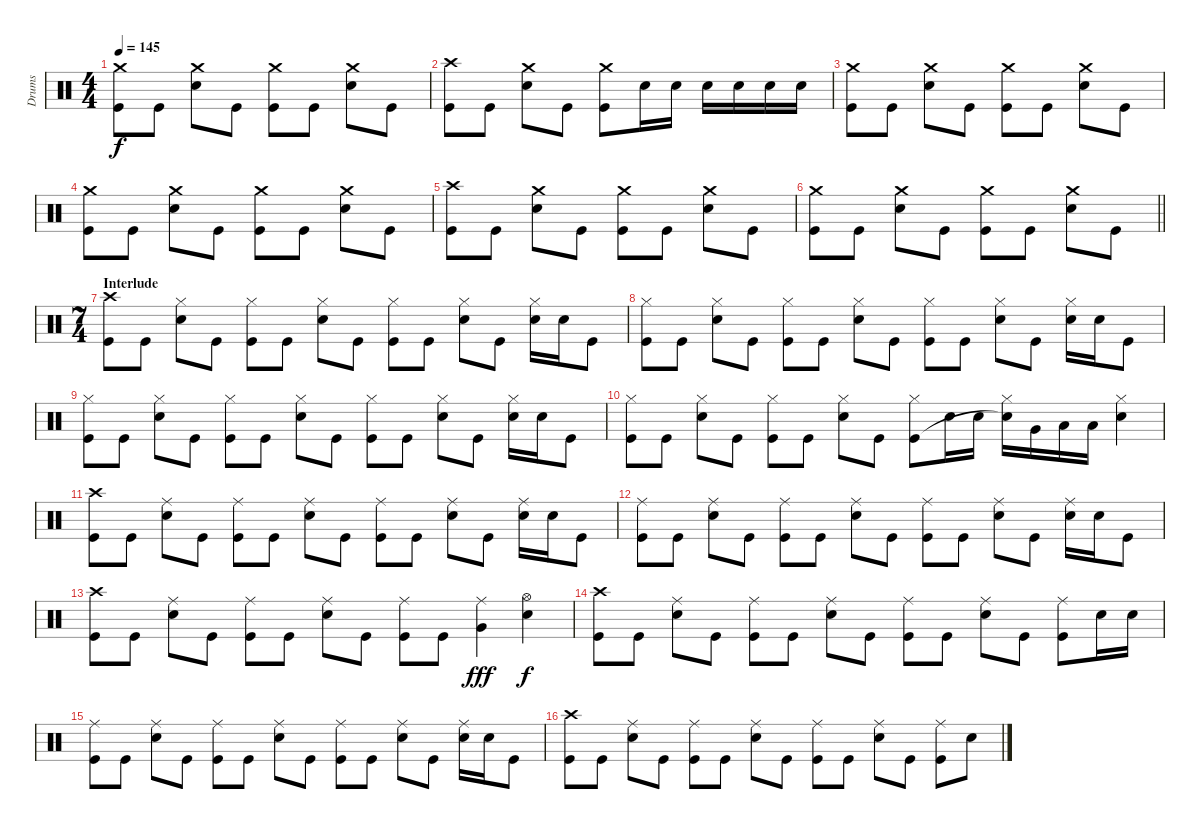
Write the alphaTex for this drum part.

\track ("Drums" "Drums") {instrument percussion}
\staff {score}
\articulation defaults
\ts (4 4)
\tempo 145
\clef neutral
\ks c
("Crash medium (hit)" "Kick (hit)").8{dy f} "Kick (hit)".8 ("Crash medium (hit)" "Electric Snare (hit)").8 "Kick (hit)".8 ("Crash medium (hit)" "Kick (hit)").8 "Kick (hit)".8 ("Crash medium (hit)" "Electric Snare (hit)").8 "Kick (hit)".8 |
("Crash high (hit)" "Kick (hit)").8 "Kick (hit)".8 ("Crash medium (hit)" "Electric Snare (hit)").8 "Kick (hit)".8 ("Crash medium (hit)" "Kick (hit)").8 "Electric Snare (hit)".16 "Electric Snare (hit)".16 "Electric Snare (hit)".16 "Electric Snare (hit)".16 "Electric Snare (hit)".16 "Electric Snare (hit)".16 |
("Crash medium (hit)" "Kick (hit)").8 "Kick (hit)".8 ("Crash medium (hit)" "Electric Snare (hit)").8 "Kick (hit)".8 ("Crash medium (hit)" "Kick (hit)").8 "Kick (hit)".8 ("Crash medium (hit)" "Electric Snare (hit)").8 "Kick (hit)".8 |
("Crash medium (hit)" "Kick (hit)").8 "Kick (hit)".8 ("Crash medium (hit)" "Electric Snare (hit)").8 "Kick (hit)".8 ("Crash medium (hit)" "Kick (hit)").8 "Kick (hit)".8 ("Crash medium (hit)" "Electric Snare (hit)").8 "Kick (hit)".8 |
("Crash high (hit)" "Kick (hit)").8 "Kick (hit)".8 ("Crash medium (hit)" "Electric Snare (hit)").8 "Kick (hit)".8 ("Crash medium (hit)" "Kick (hit)").8 "Kick (hit)".8 ("Crash medium (hit)" "Electric Snare (hit)").8 "Kick (hit)".8 |
\barLineRight lightlight
("Crash medium (hit)" "Kick (hit)").8 "Kick (hit)".8 ("Crash medium (hit)" "Electric Snare (hit)").8 "Kick (hit)".8 ("Crash medium (hit)" "Kick (hit)").8 "Kick (hit)".8 ("Crash medium (hit)" "Electric Snare (hit)").8 "Kick (hit)".8 |
\ts (7 4)
\section ("" "Interlude")
("Crash high (hit)" "Kick (hit)").8 "Kick (hit)".8 ("Hi-Hat (closed)" "Electric Snare (hit)").8 "Kick (hit)".8 ("Hi-Hat (closed)" "Kick (hit)").8 "Kick (hit)".8 ("Hi-Hat (closed)" "Electric Snare (hit)").8 "Kick (hit)".8 ("Hi-Hat (closed)" "Kick (hit)").8 "Kick (hit)".8 ("Hi-Hat (closed)" "Electric Snare (hit)").8 "Kick (hit)".8 ("Hi-Hat (closed)" "Electric Snare (hit)").16 "Electric Snare (hit)".16 "Kick (hit)".8 |
("Hi-Hat (closed)" "Kick (hit)").8 "Kick (hit)".8 ("Hi-Hat (closed)" "Electric Snare (hit)").8 "Kick (hit)".8 ("Hi-Hat (closed)" "Kick (hit)").8 "Kick (hit)".8 ("Hi-Hat (closed)" "Electric Snare (hit)").8 "Kick (hit)".8 ("Hi-Hat (closed)" "Kick (hit)").8 "Kick (hit)".8 ("Hi-Hat (closed)" "Electric Snare (hit)").8 "Kick (hit)".8 ("Hi-Hat (closed)" "Electric Snare (hit)").16 "Electric Snare (hit)".16 "Kick (hit)".8 |
("Hi-Hat (closed)" "Kick (hit)").8 "Kick (hit)".8 ("Hi-Hat (closed)" "Electric Snare (hit)").8 "Kick (hit)".8 ("Hi-Hat (closed)" "Kick (hit)").8 "Kick (hit)".8 ("Hi-Hat (closed)" "Electric Snare (hit)").8 "Kick (hit)".8 ("Hi-Hat (closed)" "Kick (hit)").8 "Kick (hit)".8 ("Hi-Hat (closed)" "Electric Snare (hit)").8 "Kick (hit)".8 ("Hi-Hat (closed)" "Electric Snare (hit)").16 "Electric Snare (hit)".16 "Kick (hit)".8 |
("Hi-Hat (closed)" "Kick (hit)").8 "Kick (hit)".8 ("Hi-Hat (closed)" "Electric Snare (hit)").8 "Kick (hit)".8 ("Hi-Hat (closed)" "Kick (hit)").8 "Kick (hit)".8 ("Hi-Hat (closed)" "Electric Snare (hit)").8 "Kick (hit)".8 ("Hi-Hat (closed)" "Kick (hit)").8 "Electric Snare (hit)".16 "Electric Snare (hit)".16 ("Hi-Hat (closed)" "Electric Snare (hit)"{t}).16 "Very Low Tom (hit)".16 "Low Floor Tom (hit)".16 "Low Floor Tom (hit)".16 ("Hi-Hat (closed)" "Electric Snare (hit)").4 |
("Crash high (hit)" "Kick (hit)").8 "Kick (hit)".8 ("Ride (middle)" "Electric Snare (hit)").8 "Kick (hit)".8 ("Ride (middle)" "Kick (hit)").8 "Kick (hit)".8 ("Ride (middle)" "Electric Snare (hit)").8 "Kick (hit)".8 ("Ride (middle)" "Kick (hit)").8 "Kick (hit)".8 ("Ride (middle)" "Electric Snare (hit)").8 "Kick (hit)".8 ("Ride (middle)" "Electric Snare (hit)").16 "Electric Snare (hit)".16 "Kick (hit)".8 |
("Ride (middle)" "Kick (hit)").8 "Kick (hit)".8 ("Ride (middle)" "Electric Snare (hit)").8 "Kick (hit)".8 ("Ride (middle)" "Kick (hit)").8 "Kick (hit)".8 ("Ride (middle)" "Electric Snare (hit)").8 "Kick (hit)".8 ("Ride (middle)" "Kick (hit)").8 "Kick (hit)".8 ("Ride (middle)" "Electric Snare (hit)").8 "Kick (hit)".8 ("Ride (middle)" "Electric Snare (hit)").16 "Electric Snare (hit)".16 "Kick (hit)".8 |
("Crash high (hit)" "Kick (hit)").8 "Kick (hit)".8 ("Ride (middle)" "Electric Snare (hit)").8 "Kick (hit)".8 ("Ride (middle)" "Kick (hit)").8 "Kick (hit)".8 ("Ride (middle)" "Electric Snare (hit)").8 "Kick (hit)".8 ("Ride (middle)" "Kick (hit)").8 "Kick (hit)".8 ("Ride (middle)" "Very Low Tom (hit)").4{dy fff} ("Hi-Hat (open)" "Electric Snare (hit)").4{dy f} |
("Crash high (hit)" "Kick (hit)").8 "Kick (hit)".8 ("Ride (middle)" "Electric Snare (hit)").8 "Kick (hit)".8 ("Ride (middle)" "Kick (hit)").8 "Kick (hit)".8 ("Ride (middle)" "Electric Snare (hit)").8 "Kick (hit)".8 ("Ride (middle)" "Kick (hit)").8 "Kick (hit)".8 ("Ride (middle)" "Electric Snare (hit)").8 "Kick (hit)".8 ("Ride (middle)" "Kick (hit)").8 "Electric Snare (hit)".16 "Electric Snare (hit)".16 |
("Ride (middle)" "Kick (hit)").8 "Kick (hit)".8 ("Ride (middle)" "Electric Snare (hit)").8 "Kick (hit)".8 ("Ride (middle)" "Kick (hit)").8 "Kick (hit)".8 ("Ride (middle)" "Electric Snare (hit)").8 "Kick (hit)".8 ("Ride (middle)" "Kick (hit)").8 "Kick (hit)".8 ("Ride (middle)" "Electric Snare (hit)").8 "Kick (hit)".8 ("Ride (middle)" "Electric Snare (hit)").16 "Electric Snare (hit)".16 "Kick (hit)".8 |
("Crash high (hit)" "Kick (hit)").8 "Kick (hit)".8 ("Ride (middle)" "Electric Snare (hit)").8 "Kick (hit)".8 ("Ride (middle)" "Kick (hit)").8 "Kick (hit)".8 ("Ride (middle)" "Electric Snare (hit)").8 "Kick (hit)".8 ("Ride (middle)" "Kick (hit)").8 "Kick (hit)".8 ("Ride (middle)" "Electric Snare (hit)").8 "Kick (hit)".8 ("Ride (middle)" "Kick (hit)").8 "Electric Snare (hit)".8
